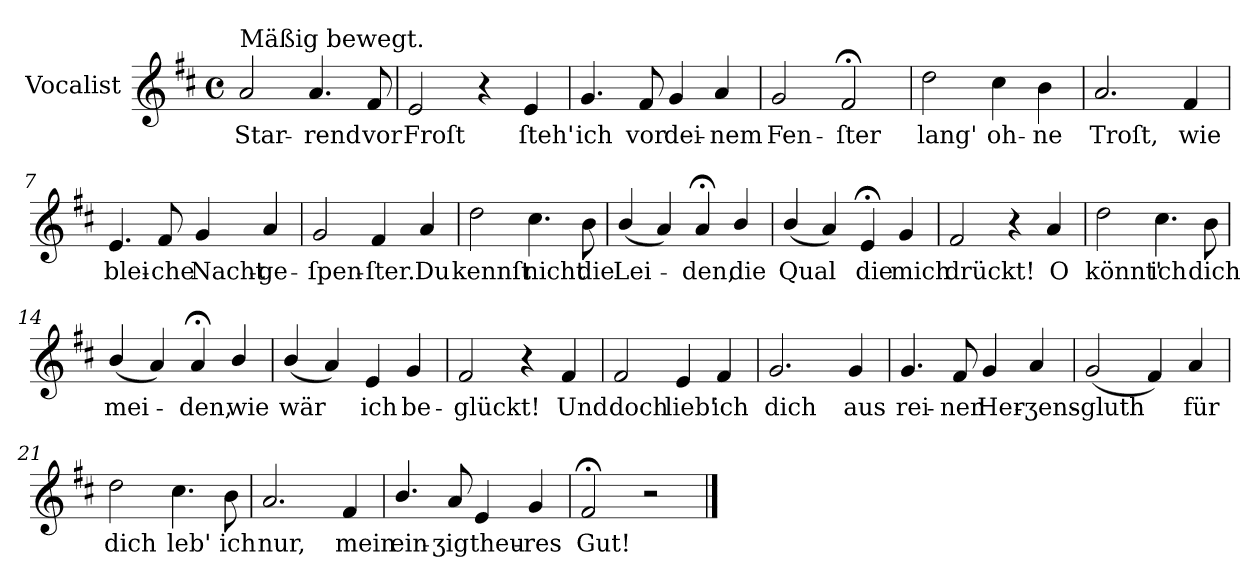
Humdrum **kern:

**kern	**text
*part1	*part1
*staff1	*staff1
*I"Vocalist	*
*clefG2	*
*k[f#c#]	*
*D:	*
*M4/4	*
*met(c)	*
=1	=1
!LO:TX:a:t=Mäßig bewegt.	!
2a	Star-
4.a	-rend
8f#	vor
=2	=2
2e	Froſt
4r	.
4e	ſteh'
=3	=3
4.g	ich
8f#	vor
4g	dei-
4a	-nem
=4	=4
2g	Fen-
2f#;<	-ſter
=5	=5
2dd	lang'
4cc#	oh-
4b	-ne
=6	=6
2.a	Troſt,
4f#	wie
=7	=7
4.e	blei-
8f#	-che
4g	Nacht-
4a	-ge-
=8	=8
2g	-ſpen-
4f#	-ſter.
4a	Du
=9	=9
2dd	kennſt
4.cc#	nicht
8b	die
=10	=10
(4b/	Lei-
4a)	.
4a;<	-den,
4b/	die
=11	=11
(4b/	Qual
4a)	.
4e;<	die
4g/	mich
=12	=12
2f#	drückt!
4r	.
4a	O
=13	=13
2dd	könnt'
4.cc#	ich
8b	dich
=14	=14
(4b/	mei-
4a)	.
4a;<	-den,
4b/	wie
=15	=15
(4b/	wär
4a)	.
4e	ich
4g	be-
=16	=16
2f#	-glückt!
4r	.
4f#	Und
=17	=17
2f#	doch
4e	lieb'
4f#	ich
=18	=18
2.g	dich
4g	aus
=19	=19
4.g	rei-
8f#	-ner
4g	Her-
4a	-ʒens-
=20	=20
(2g	-gluth
4f#)	.
4a	für
=21	=21
2dd	dich
4.cc#	leb'
8b	ich
=22	=22
2.a	nur,
4f#	mein
=23	=23
4.b/	ein-
8a	-ʒig
4e	theu-
4g	-res
=24	=24
2f#;<	Gut!
2r	.
==	==
*-	*-
